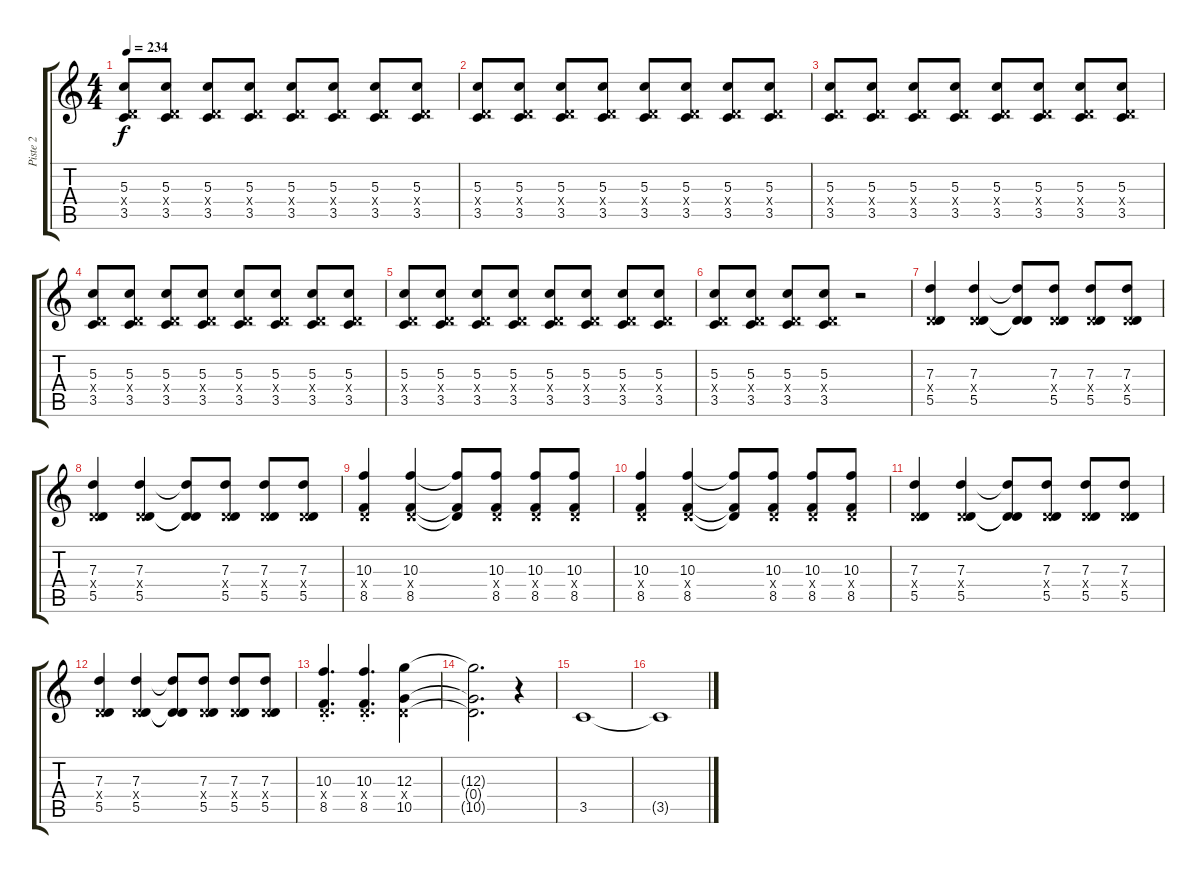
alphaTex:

\track ("Piste 2" "Piste 2") {instrument distortionguitar}
\staff {score tabs}
\tuning (E4 B3 G3 D3 A2 E2) {hide}
\ts (4 4)
\tempo 234
\clef g2
\ks c
(5.3 0.4{x} 3.5).8{dy f} (5.3 0.4{x} 3.5).8 (5.3 0.4{x} 3.5).8 (5.3 0.4{x} 3.5).8 (5.3 0.4{x} 3.5).8 (5.3 0.4{x} 3.5).8 (5.3 0.4{x} 3.5).8 (5.3 0.4{x} 3.5).8 |
(5.3 0.4{x} 3.5).8 (5.3 0.4{x} 3.5).8 (5.3 0.4{x} 3.5).8 (5.3 0.4{x} 3.5).8 (5.3 0.4{x} 3.5).8 (5.3 0.4{x} 3.5).8 (5.3 0.4{x} 3.5).8 (5.3 0.4{x} 3.5).8 |
(5.3 0.4{x} 3.5).8 (5.3 0.4{x} 3.5).8 (5.3 0.4{x} 3.5).8 (5.3 0.4{x} 3.5).8 (5.3 0.4{x} 3.5).8 (5.3 0.4{x} 3.5).8 (5.3 0.4{x} 3.5).8 (5.3 0.4{x} 3.5).8 |
(5.3 0.4{x} 3.5).8 (5.3 0.4{x} 3.5).8 (5.3 0.4{x} 3.5).8 (5.3 0.4{x} 3.5).8 (5.3 0.4{x} 3.5).8 (5.3 0.4{x} 3.5).8 (5.3 0.4{x} 3.5).8 (5.3 0.4{x} 3.5).8 |
(5.3 0.4{x} 3.5).8 (5.3 0.4{x} 3.5).8 (5.3 0.4{x} 3.5).8 (5.3 0.4{x} 3.5).8 (5.3 0.4{x} 3.5).8 (5.3 0.4{x} 3.5).8 (5.3 0.4{x} 3.5).8 (5.3 0.4{x} 3.5).8 |
(5.3 0.4{x} 3.5).8 (5.3 0.4{x} 3.5).8 (5.3 0.4{x} 3.5).8 (5.3 0.4{x} 3.5).8 r.2 |
(7.3 0.4{x} 5.5).4{volume 11} (7.3 0.4{x} 5.5).4 (7.3{t} 0.4{t} 5.5{t}).8 (7.3 0.4{x} 5.5).8 (7.3 0.4{x} 5.5).8 (7.3 0.4{x} 5.5).8 |
(7.3 0.4{x} 5.5).4 (7.3 0.4{x} 5.5).4 (7.3{t} 0.4{t} 5.5{t}).8 (7.3 0.4{x} 5.5).8 (7.3 0.4{x} 5.5).8 (7.3 0.4{x} 5.5).8 |
(10.3 0.4{x} 8.5).4 (10.3 0.4{x} 8.5).4 (10.3{t} 0.4{t} 8.5{t}).8 (10.3 0.4{x} 8.5).8 (10.3 0.4{x} 8.5).8 (10.3 0.4{x} 8.5).8 |
(10.3 0.4{x} 8.5).4 (10.3 0.4{x} 8.5).4 (10.3{t} 0.4{t} 8.5{t}).8 (10.3 0.4{x} 8.5).8 (10.3 0.4{x} 8.5).8 (10.3 0.4{x} 8.5).8 |
(7.3 0.4{x} 5.5).4 (7.3 0.4{x} 5.5).4 (7.3{t} 0.4{t} 5.5{t}).8 (7.3 0.4{x} 5.5).8 (7.3 0.4{x} 5.5).8 (7.3 0.4{x} 5.5).8 |
(7.3 0.4{x} 5.5).4 (7.3 0.4{x} 5.5).4 (7.3{t} 0.4{t} 5.5{t}).8 (7.3 0.4{x} 5.5).8 (7.3 0.4{x} 5.5).8 (7.3 0.4{x} 5.5).8 |
(10.3{st} 0.4{x} 8.5{st}).4{d} (10.3{st} 0.4{x} 8.5{st}).4{d} (12.3 0.4{x} 10.5).4 |
(12.3{t} 0.4{t} 10.5{t}).2{d} r.4 |
3.5.1 |
3.5{t}.1
